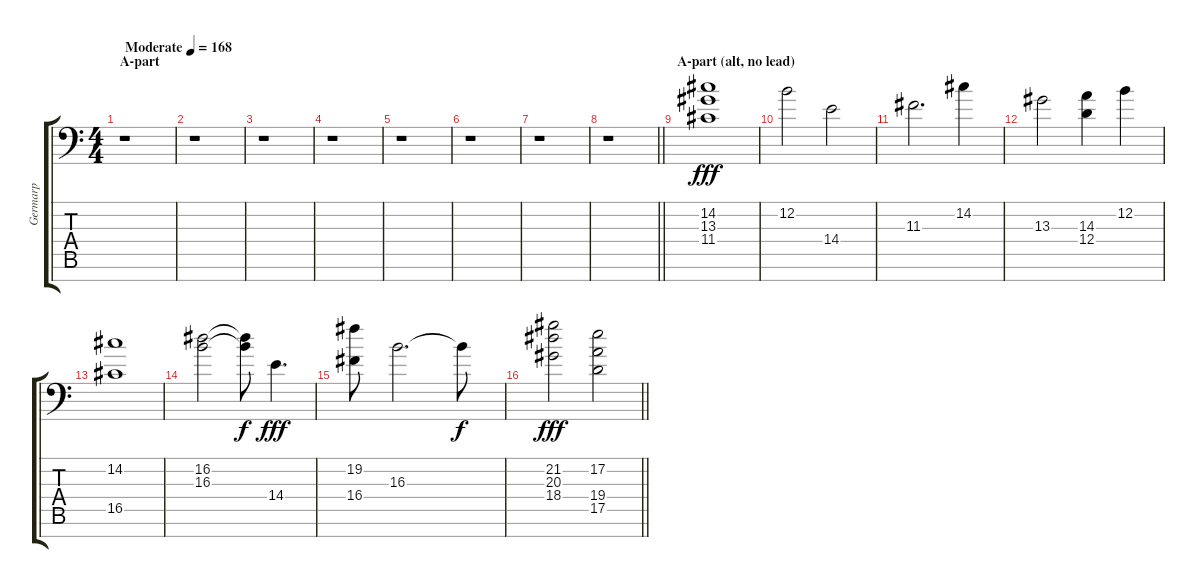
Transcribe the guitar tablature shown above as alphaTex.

\track ("Germarp" "Germarp") {instrument lead2sawtooth}
\staff {score tabs}
\tuning (C6 B3 G3 D3 A2 E2 C-1) {hide}
\ts (4 4)
\section ("" "A-part")
\tempo (168 "Moderate")
\clef f4
\ks c
r.1{dy fff instrument lead2sawtooth} |
r.1 |
r.1 |
r.1 |
r.1 |
r.1 |
r.1 |
\barLineRight lightlight
r.1 |
\section ("" "A-part (alt, no lead)")
(14.2 13.3 11.4).1 |
12.2.2 14.4.2 |
11.3.2{d} 14.2.4 |
13.3.2 (14.3 12.4).4 12.2.4 |
(14.2 16.5).1 |
(16.2 16.3).2 (16.2{t} 16.3{t}).8{dy f} 14.4.4{d dy fff} |
(19.2 16.4).8 16.3.2{d} 16.3{t}.8{dy f} |
\barLineRight lightlight
(21.2 20.3 18.4).2{dy fff} (17.2 19.4 17.5).2
